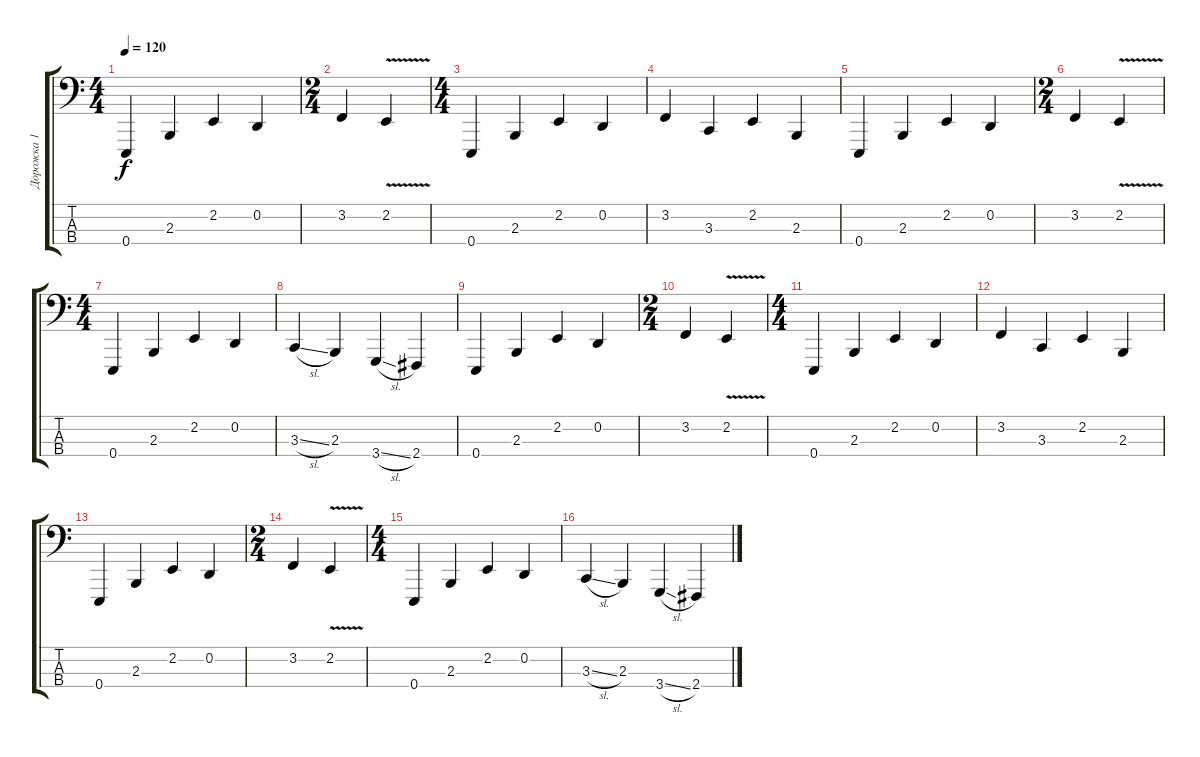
\track ("Дорожка 1" "Дорожка 1") {instrument lead2sawtooth}
\staff {score tabs}
\tuning (G2 D2 A1 E1) {hide}
\ts (4 4)
\tempo 120
\clef f4
\ks c
0.4.4{dy f volume 0 instrument lead2sawtooth} 2.3.4 2.2.4 0.2.4 |
\ts (2 4)
3.2.4{volume 16} 2.2{v}.4 |
\ts (4 4)
0.4.4 2.3.4 2.2.4 0.2.4 |
3.2.4 3.3.4 2.2.4 2.3.4 |
0.4.4 2.3.4 2.2.4 0.2.4 |
\ts (2 4)
3.2.4 2.2{v}.4 |
\ts (4 4)
0.4.4 2.3.4 2.2.4 0.2.4 |
3.3{sl}.4 2.3.4 3.4{sl}.4 2.4.4 |
0.4.4 2.3.4 2.2.4 0.2.4 |
\ts (2 4)
3.2.4 2.2{v}.4 |
\ts (4 4)
0.4.4 2.3.4 2.2.4 0.2.4 |
3.2.4 3.3.4 2.2.4 2.3.4 |
0.4.4 2.3.4 2.2.4 0.2.4 |
\ts (2 4)
3.2.4 2.2{v}.4 |
\ts (4 4)
0.4.4 2.3.4 2.2.4 0.2.4 |
3.3{sl}.4 2.3.4 3.4{sl}.4 2.4.4
